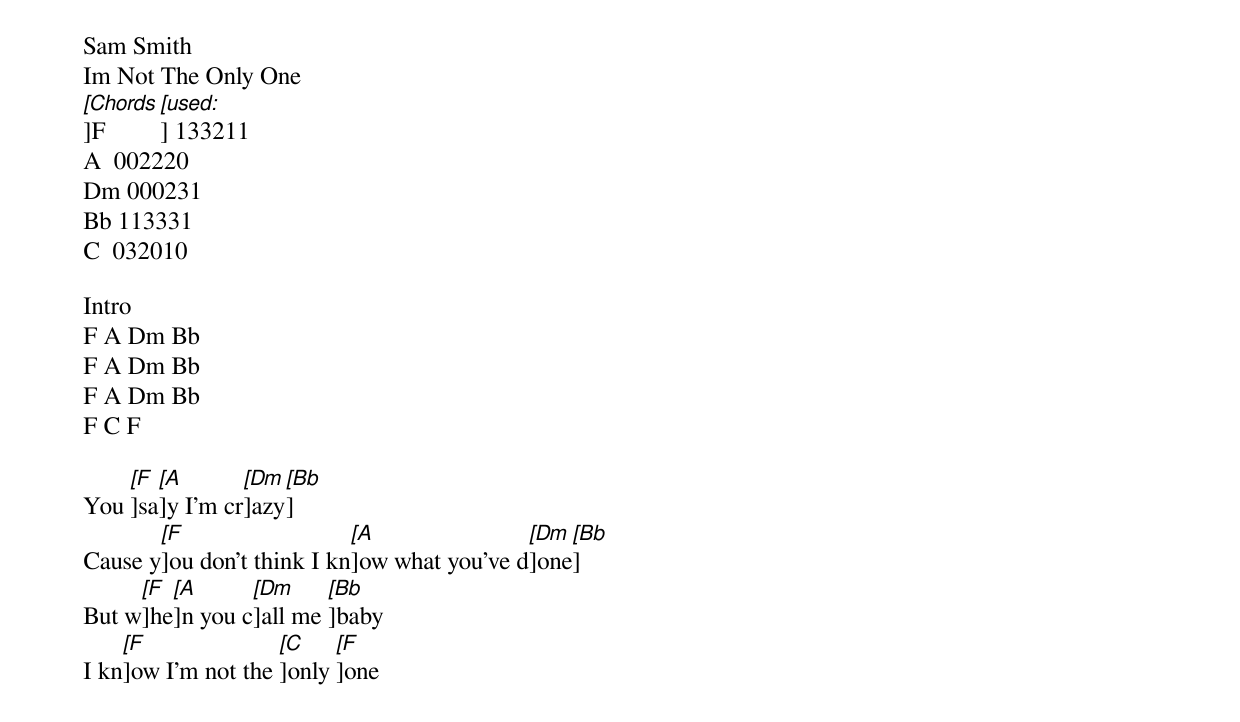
Sam Smith
Im Not The Only One
[[Chords]]F [[used:]] 133211
A  002220
Dm 000231
Bb 113331
C  032010

Intro
F A Dm Bb
F A Dm Bb
F A Dm Bb
F C F

You [[F]]sa[[A]]y I'm cr[[Dm]]azy[[Bb]]
Cause y[[F]]ou don't think I kn[[A]]ow what you've d[[Dm]]one[[Bb]]
But w[[F]]he[[A]]n you c[[Dm]]all me [[Bb]]baby
I kn[[F]]ow I'm not the [[C]]only [[F]]one
